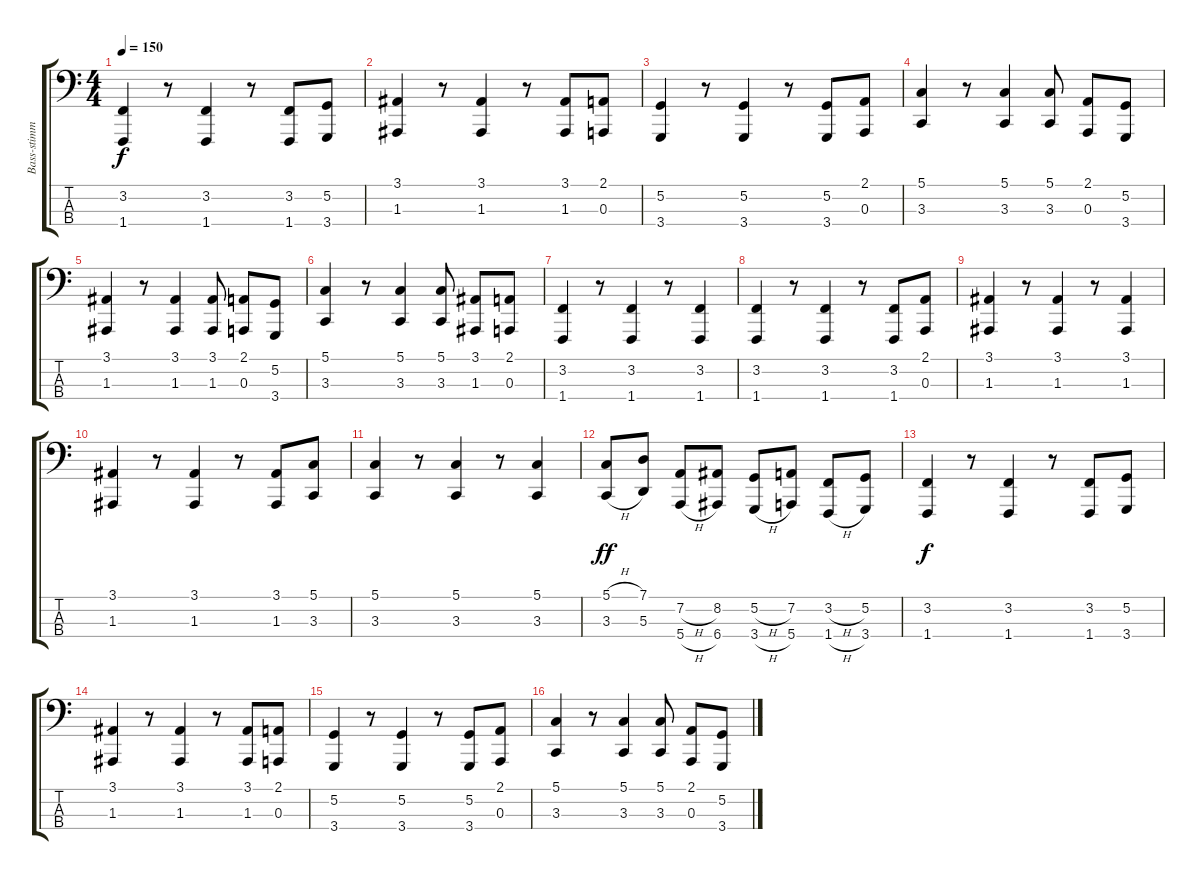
\track ("Bass-stimmen" "Bass-stimm") {instrument lead8bassandlead}
\staff {score tabs}
\tuning (G2 D2 A1 E1) {hide}
\ts (4 4)
\tempo 150
\clef f4
\ks c
(3.2 1.4).4{dy f} r.8 (3.2 1.4).4 r.8 (3.2 1.4).8 (5.2 3.4).8 |
(3.1 1.3).4 r.8 (3.1 1.3).4 r.8 (3.1 1.3).8 (2.1 0.3).8 |
(5.2 3.4).4 r.8 (5.2 3.4).4 r.8 (5.2 3.4).8 (2.1 0.3).8 |
(5.1 3.3).4 r.8 (5.1 3.3).4 (5.1 3.3).8 (2.1 0.3).8 (5.2 3.4).8 |
(3.1 1.3).4 r.8 (3.1 1.3).4 (3.1 1.3).8 (2.1 0.3).8 (5.2 3.4).8 |
(5.1 3.3).4 r.8 (5.1 3.3).4 (5.1 3.3).8 (3.1 1.3).8 (2.1 0.3).8 |
(3.2 1.4).4 r.8 (3.2 1.4).4 r.8 (3.2 1.4).4 |
(3.2 1.4).4 r.8 (3.2 1.4).4 r.8 (3.2 1.4).8 (2.1 0.3).8 |
(3.1 1.3).4 r.8 (3.1 1.3).4 r.8 (3.1 1.3).4 |
(3.1 1.3).4 r.8 (3.1 1.3).4 r.8 (3.1 1.3).8 (5.1 3.3).8 |
(5.1 3.3).4 r.8 (5.1 3.3).4 r.8 (5.1 3.3).4 |
(5.1{h} 3.3{h}).8{dy ff} (7.1 5.3).8 (7.2{h} 5.4{h}).8 (8.2 6.4).8 (5.2{h} 3.4{h}).8 (7.2 5.4).8 (3.2{h} 1.4{h}).8 (5.2 3.4).8 |
(3.2 1.4).4{dy f} r.8 (3.2 1.4).4 r.8 (3.2 1.4).8 (5.2 3.4).8 |
(3.1 1.3).4 r.8 (3.1 1.3).4 r.8 (3.1 1.3).8 (2.1 0.3).8 |
(5.2 3.4).4 r.8 (5.2 3.4).4 r.8 (5.2 3.4).8 (2.1 0.3).8 |
(5.1 3.3).4 r.8 (5.1 3.3).4 (5.1 3.3).8 (2.1 0.3).8 (5.2 3.4).8
